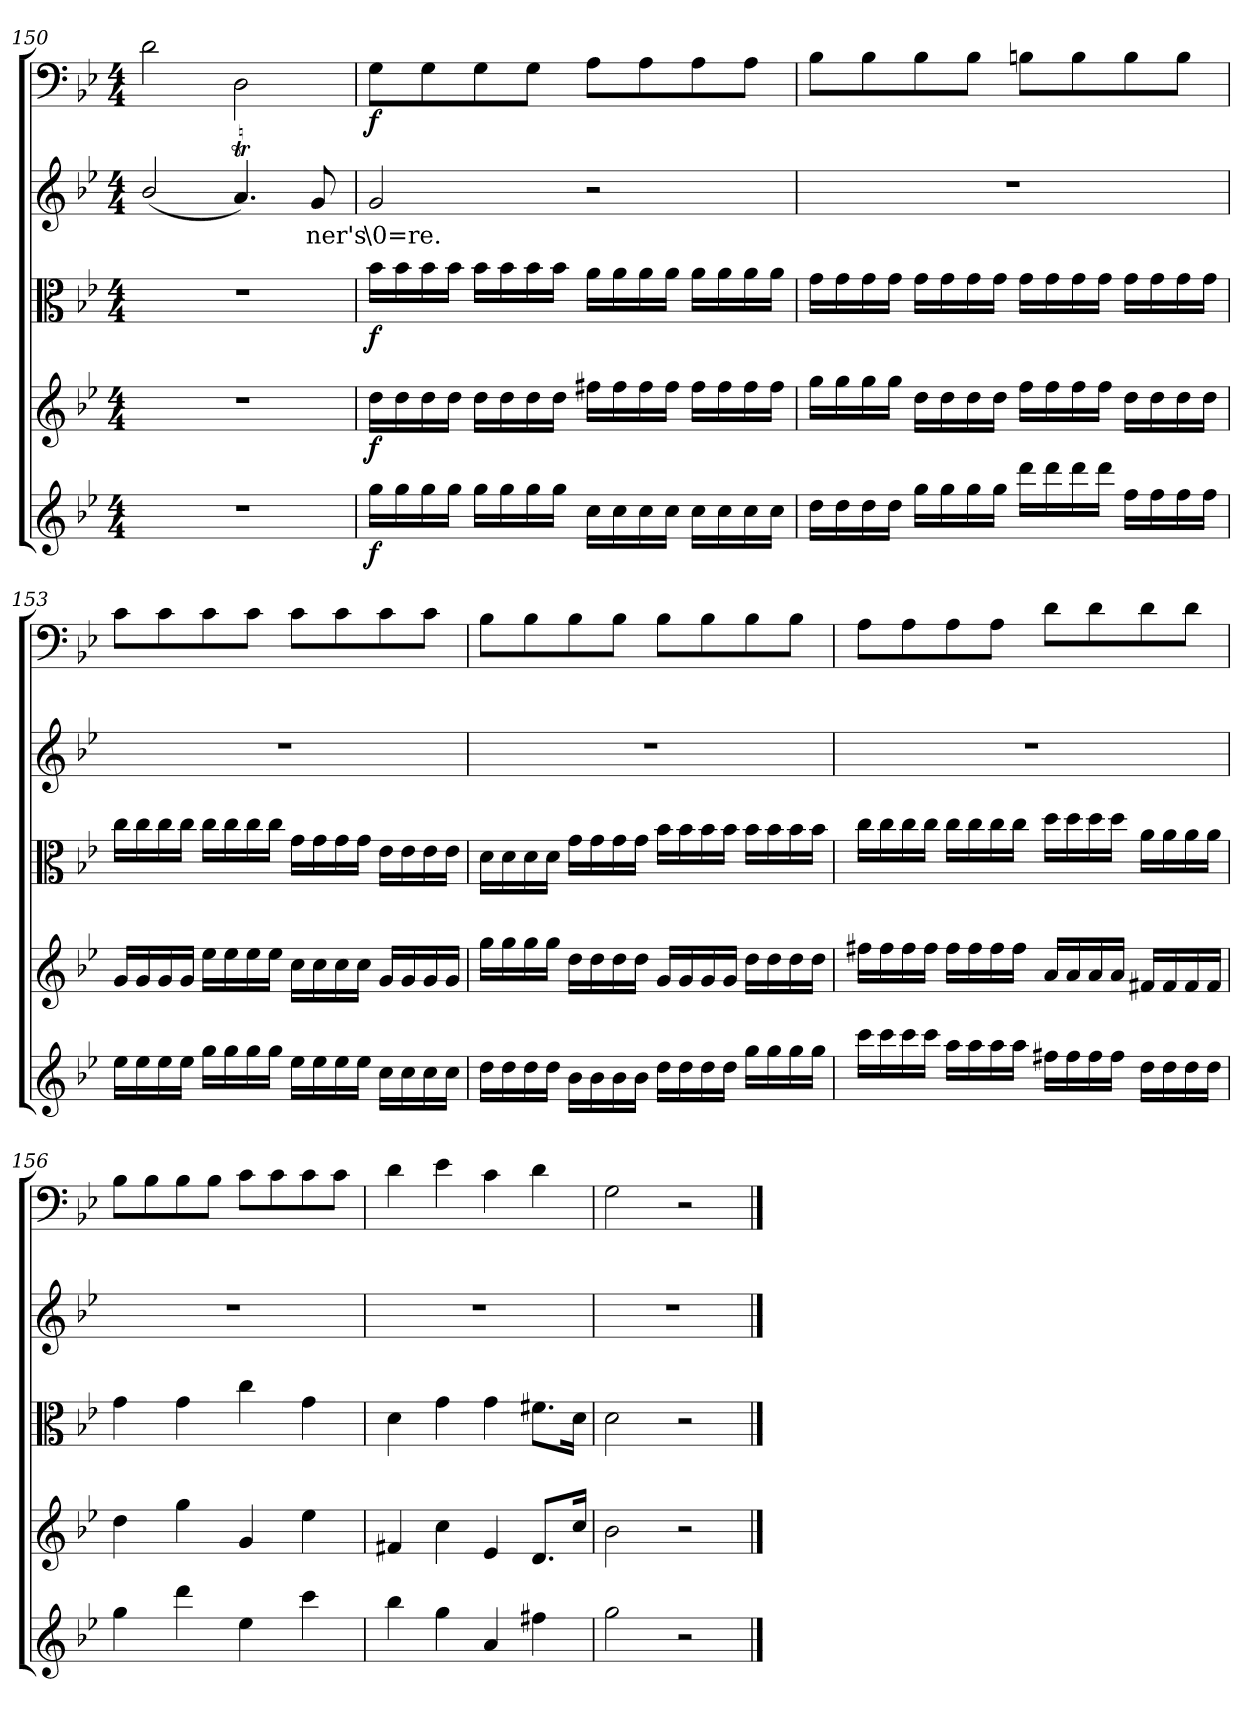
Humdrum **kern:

**kern	**dynam	**kern	**dynam	**kern	**dynam	**kern	**text	**kern	**dynam
*part5	*part5	*part4	*part4	*part3	*part3	*part2	*part2	*part1	*part1
*staff5	*staff5	*staff4	*staff4	*staff3	*staff3	*staff2	*staff2	*staff1	*staff1
*clefG2	*	*clefG2	*	*clefC3	*	*clefG2	*	*clefF4	*
*k[b-e-]	*	*k[b-e-]	*	*k[b-e-]	*	*k[b-e-]	*	*k[b-e-]	*
*g:	*	*g:	*	*g:	*	*g:	*	*g:	*
*M4/4	*	*M4/4	*	*M4/4	*	*M4/4	*	*M4/4	*
=150	=150	=150	=150	=150	=150	=150	=150	=150	=150
1r	.	1r	.	1r	.	(2b-/	.	2d\	.
.	.	.	.	.	.	4.aT/)	.	2D\	.
.	.	.	.	.	.	8g/	-ner's	.	.
=151	=151	=151	=151	=151	=151	=151	=151	=151	=151
16gg\LL	f	16dd\LL	f	16b-\LL	f	2g/	\0=re.	8G\L	f
16gg\	.	16dd\	.	16b-\	.	.	.	.	.
16gg\	.	16dd\	.	16b-\	.	.	.	8G\	.
16gg\JJ	.	16dd\JJ	.	16b-\JJ	.	.	.	.	.
16gg\LL	.	16dd\LL	.	16b-\LL	.	.	.	8G\	.
16gg\	.	16dd\	.	16b-\	.	.	.	.	.
16gg\	.	16dd\	.	16b-\	.	.	.	8G\J	.
16gg\JJ	.	16dd\JJ	.	16b-\JJ	.	.	.	.	.
16cc\LL	.	16ff#X\LL	.	16a\LL	.	2r	.	8A\L	.
16cc\	.	16ff#\	.	16a\	.	.	.	.	.
16cc\	.	16ff#\	.	16a\	.	.	.	8A\	.
16cc\JJ	.	16ff#\JJ	.	16a\JJ	.	.	.	.	.
16cc\LL	.	16ff#\LL	.	16a\LL	.	.	.	8A\	.
16cc\	.	16ff#\	.	16a\	.	.	.	.	.
16cc\	.	16ff#\	.	16a\	.	.	.	8A\J	.
16cc\JJ	.	16ff#\JJ	.	16a\JJ	.	.	.	.	.
=152	=152	=152	=152	=152	=152	=152	=152	=152	=152
16dd\LL	.	16gg\LL	.	16g\LL	.	1r	.	8B-\L	.
16dd\	.	16gg\	.	16g\	.	.	.	.	.
16dd\	.	16gg\	.	16g\	.	.	.	8B-\	.
16dd\JJ	.	16gg\JJ	.	16g\JJ	.	.	.	.	.
16gg\LL	.	16dd\LL	.	16g\LL	.	.	.	8B-\	.
16gg\	.	16dd\	.	16g\	.	.	.	.	.
16gg\	.	16dd\	.	16g\	.	.	.	8B-\J	.
16gg\JJ	.	16dd\JJ	.	16g\JJ	.	.	.	.	.
16ddd\LL	.	16ff\LL	.	16g\LL	.	.	.	8Bn\L	.
16ddd\	.	16ff\	.	16g\	.	.	.	.	.
16ddd\	.	16ff\	.	16g\	.	.	.	8B\	.
16ddd\JJ	.	16ff\JJ	.	16g\JJ	.	.	.	.	.
16ff\LL	.	16dd\LL	.	16g\LL	.	.	.	8B\	.
16ff\	.	16dd\	.	16g\	.	.	.	.	.
16ff\	.	16dd\	.	16g\	.	.	.	8B\J	.
16ff\JJ	.	16dd\JJ	.	16g\JJ	.	.	.	.	.
=153	=153	=153	=153	=153	=153	=153	=153	=153	=153
16ee-\LL	.	16g/LL	.	16cc\LL	.	1r	.	8c\L	.
16ee-\	.	16g/	.	16cc\	.	.	.	.	.
16ee-\	.	16g/	.	16cc\	.	.	.	8c\	.
16ee-\JJ	.	16g/JJ	.	16cc\JJ	.	.	.	.	.
16gg\LL	.	16ee-\LL	.	16cc\LL	.	.	.	8c\	.
16gg\	.	16ee-\	.	16cc\	.	.	.	.	.
16gg\	.	16ee-\	.	16cc\	.	.	.	8c\J	.
16gg\JJ	.	16ee-\JJ	.	16cc\JJ	.	.	.	.	.
16ee-\LL	.	16cc\LL	.	16g\LL	.	.	.	8c\L	.
16ee-\	.	16cc\	.	16g\	.	.	.	.	.
16ee-\	.	16cc\	.	16g\	.	.	.	8c\	.
16ee-\JJ	.	16cc\JJ	.	16g\JJ	.	.	.	.	.
16cc\LL	.	16g/LL	.	16e-\LL	.	.	.	8c\	.
16cc\	.	16g/	.	16e-\	.	.	.	.	.
16cc\	.	16g/	.	16e-\	.	.	.	8c\J	.
16cc\JJ	.	16g/JJ	.	16e-\JJ	.	.	.	.	.
=154	=154	=154	=154	=154	=154	=154	=154	=154	=154
16dd\LL	.	16gg\LL	.	16d\LL	.	1r	.	8B-\L	.
16dd\	.	16gg\	.	16d\	.	.	.	.	.
16dd\	.	16gg\	.	16d\	.	.	.	8B-\	.
16dd\JJ	.	16gg\JJ	.	16d\JJ	.	.	.	.	.
16b-\LL	.	16dd\LL	.	16g\LL	.	.	.	8B-\	.
16b-\	.	16dd\	.	16g\	.	.	.	.	.
16b-\	.	16dd\	.	16g\	.	.	.	8B-\J	.
16b-\JJ	.	16dd\JJ	.	16g\JJ	.	.	.	.	.
16dd\LL	.	16g/LL	.	16b-\LL	.	.	.	8B-\L	.
16dd\	.	16g/	.	16b-\	.	.	.	.	.
16dd\	.	16g/	.	16b-\	.	.	.	8B-\	.
16dd\JJ	.	16g/JJ	.	16b-\JJ	.	.	.	.	.
16gg\LL	.	16dd\LL	.	16b-\LL	.	.	.	8B-\	.
16gg\	.	16dd\	.	16b-\	.	.	.	.	.
16gg\	.	16dd\	.	16b-\	.	.	.	8B-\J	.
16gg\JJ	.	16dd\JJ	.	16b-\JJ	.	.	.	.	.
=155	=155	=155	=155	=155	=155	=155	=155	=155	=155
16ccc\LL	.	16ff#X\LL	.	16cc\LL	.	1r	.	8A\L	.
16ccc\	.	16ff#\	.	16cc\	.	.	.	.	.
16ccc\	.	16ff#\	.	16cc\	.	.	.	8A\	.
16ccc\JJ	.	16ff#\JJ	.	16cc\JJ	.	.	.	.	.
16aa\LL	.	16ff#\LL	.	16cc\LL	.	.	.	8A\	.
16aa\	.	16ff#\	.	16cc\	.	.	.	.	.
16aa\	.	16ff#\	.	16cc\	.	.	.	8A\J	.
16aa\JJ	.	16ff#\JJ	.	16cc\JJ	.	.	.	.	.
16ff#X\LL	.	16a/LL	.	16dd\LL	.	.	.	8d\L	.
16ff#\	.	16a/	.	16dd\	.	.	.	.	.
16ff#\	.	16a/	.	16dd\	.	.	.	8d\	.
16ff#\JJ	.	16a/JJ	.	16dd\JJ	.	.	.	.	.
16dd\LL	.	16f#X/LL	.	16a\LL	.	.	.	8d\	.
16dd\	.	16f#/	.	16a\	.	.	.	.	.
16dd\	.	16f#/	.	16a\	.	.	.	8d\J	.
16dd\JJ	.	16f#/JJ	.	16a\JJ	.	.	.	.	.
=156	=156	=156	=156	=156	=156	=156	=156	=156	=156
4gg\	.	4dd\	.	4g\	.	1r	.	8B-\L	.
.	.	.	.	.	.	.	.	8B-\	.
4ddd\	.	4gg\	.	4g\	.	.	.	8B-\	.
.	.	.	.	.	.	.	.	8B-\J	.
4ee-\	.	4g/	.	4cc\	.	.	.	8c\L	.
.	.	.	.	.	.	.	.	8c\	.
4ccc\	.	4ee-\	.	4g\	.	.	.	8c\	.
.	.	.	.	.	.	.	.	8c\J	.
=157	=157	=157	=157	=157	=157	=157	=157	=157	=157
4bb-\	.	4f#X/	.	4d\	.	1r	.	4d\	.
4gg\	.	4cc\	.	4g\	.	.	.	4e-\	.
4a/	.	4e-/	.	4g\	.	.	.	4c\	.
4ff#X\	.	8.d/L	.	8.f#X\L	.	.	.	4d\	.
.	.	16cc/Jk	.	16d\Jk	.	.	.	.	.
=158	=158	=158	=158	=158	=158	=158	=158	=158	=158
2gg\	.	2b-\	.	2d\	.	1r	.	2G\	.
2r	.	2r	.	2r	.	.	.	2r	.
==	==	==	==	==	==	==	==	==	==
*-	*-	*-	*-	*-	*-	*-	*-	*-	*-
